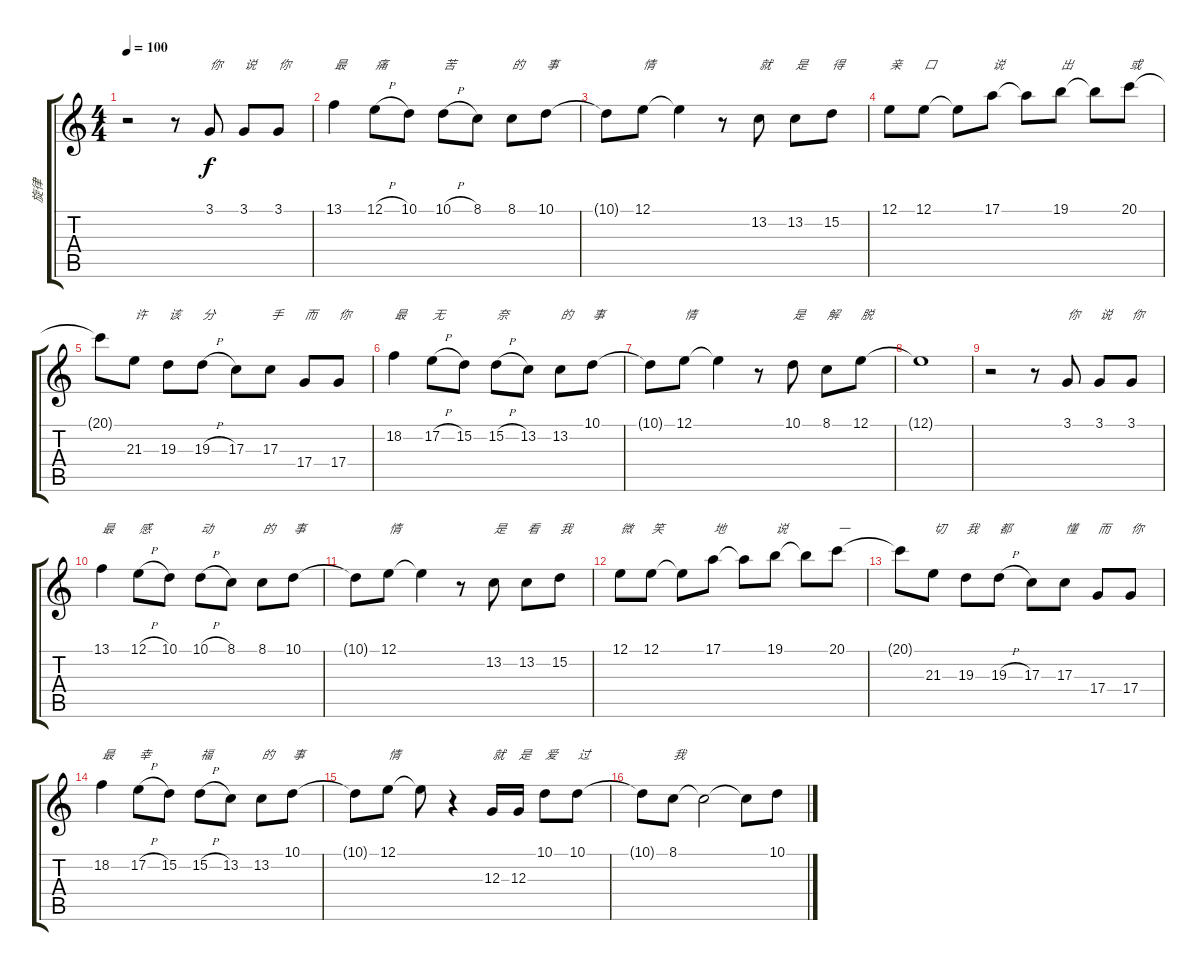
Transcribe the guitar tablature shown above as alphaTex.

\track ("旋律" "旋律") {instrument flute}
\staff {score tabs}
\tuning (E4 B3 G3 D3 A2 E2) {hide}
\ts (4 4)
\tempo 100
\clef g2
\ks c
r.2{dy f} r.8 3.1.8{txt "你"} 3.1.8{txt "说"} 3.1.8{txt "你"} |
13.1.4{txt "最"} 12.1{h}.8{txt "痛"} 10.1.8 10.1{h}.8{txt "苦"} 8.1.8 8.1.8{txt "的"} 10.1.8{txt "事"} |
10.1{t}.8 12.1.8{txt "情"} 12.1{t}.4 r.8 13.2.8{txt "就"} 13.2.8{txt "是"} 15.2.8{txt "得"} |
12.1.8{txt "亲"} 12.1.8{txt "口"} 12.1{t}.8 17.1.8{txt "说"} 17.1{t}.8 19.1.8{txt "出"} 19.1{t}.8 20.1.8{txt "或"} |
20.1{t}.8 21.3.8{txt "许"} 19.3.8{txt "该"} 19.3{h}.8{txt "分"} 17.3.8 17.3.8{txt "手"} 17.4.8{txt "而"} 17.4.8{txt "你"} |
18.2.4{txt "最"} 17.2{h}.8{txt "无"} 15.2.8 15.2{h}.8{txt "奈"} 13.2.8 13.2.8{txt "的"} 10.1.8{txt "事"} |
10.1{t}.8 12.1.8{txt "情"} 12.1{t}.4 r.8 10.1.8{txt "是"} 8.1.8{txt "解"} 12.1.8{txt "脱"} |
12.1{t}.1 |
r.2 r.8 3.1.8{txt "你"} 3.1.8{txt "说"} 3.1.8{txt "你"} |
13.1.4{txt "最"} 12.1{h}.8{txt "感"} 10.1.8 10.1{h}.8{txt "动"} 8.1.8 8.1.8{txt "的"} 10.1.8{txt "事"} |
10.1{t}.8 12.1.8{txt "情"} 12.1{t}.4 r.8 13.2.8{txt "是"} 13.2.8{txt "看"} 15.2.8{txt "我"} |
12.1.8{txt "微"} 12.1.8{txt "笑"} 12.1{t}.8 17.1.8{txt "地"} 17.1{t}.8 19.1.8{txt "说"} 19.1{t}.8 20.1.8{txt "一"} |
20.1{t}.8 21.3.8{txt "切"} 19.3.8{txt "我"} 19.3{h}.8{txt "都"} 17.3.8 17.3.8{txt "懂"} 17.4.8{txt "而"} 17.4.8{txt "你"} |
18.2.4{txt "最"} 17.2{h}.8{txt "幸"} 15.2.8 15.2{h}.8{txt "福"} 13.2.8 13.2.8{txt "的"} 10.1.8{txt "事"} |
10.1{t}.8 12.1.8{txt "情"} 12.1{t}.8 r.4 12.3.16{txt "就"} 12.3.16{txt "是"} 10.1.8{txt "爱"} 10.1.8{txt "过"} |
10.1{t}.8 8.1.8{txt "我"} 8.1{t}.2 8.1{t}.8 10.1.8
